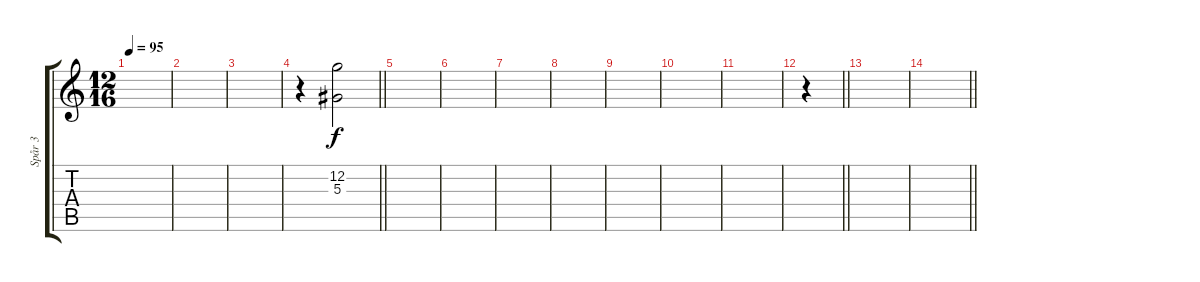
\track ("Spår 3" "Spår 3") {instrument electricbassfinger}
\staff {score tabs}
\tuning (C4 G3 Eb3 Bb2 F2 C2) {hide}
\ts (12 16)
\tempo 95
\clef g2
\ks c
|
|
|
\barLineRight lightlight
r.4 (12.2 5.3).2 |
|
|
|
|
|
|
|
\barLineRight lightlight
r.4 |
|
\barLineRight lightlight
